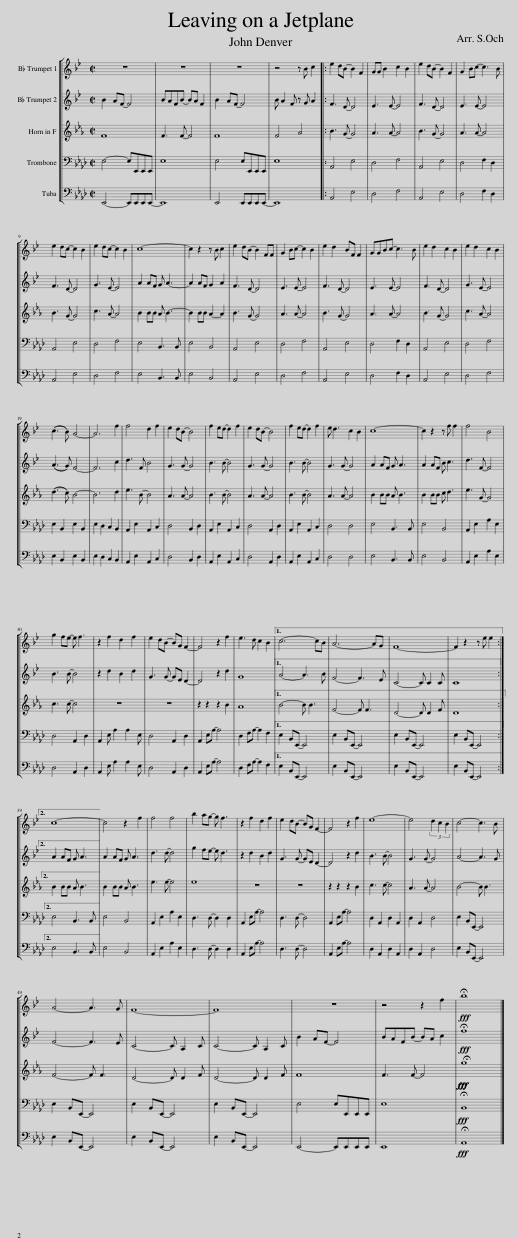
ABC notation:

X:1
%%score [ 1 2 3 4 5 ]
L:1/8
M:2/2
I:linebreak $
K:Ab
V:1 treble transpose=-2
V:2 treble transpose=-2
V:3 treble transpose=-7
V:4 bass
V:5 bass
V:1
[K:Bb] z8 | z8 | z8 | z4 z B c2 |: e2 dB- B2 F2 | %5
 GG B2 c2 B2 | e2 dB- B2 F2 | G2 Bc- c3 B |$ e2 dc- c2 B2 | e2 dc- c2 B2 | %10
 c8- | c2 z2 z B c2 | e2 dB- B2 FF | G2 Bc- c2 B2 | e2 d2 BF F2 | %15
 GGBc- c3 B | e2 d2 c2 B2 | e2 d2 c2 B2 |$ ((c3 B)) A4- | A6 f2 | %20
 f4 d2 f2 | e2 dB- B4 | f2 ed- d2 f2 | e2 dB- B4 | f2 ed- d2 f2 | %25
 e d3 c2 B2 | c8- | c2 z2 z f f2 | f4 B4 |$ g2 fe- e f3 | %30
 z2 f2 d2 f2 | e2 dB- BG F2- | F4 z2 f2 | e3 d c2 B2 |1 c6- cB || %35
 A6- AG | F8- | F2 z2 z e e2 :|2$ c8- || c4 z2 f2 | %40
 f4 f4 | b2 ag- g f3 | z2 f2 d2 f2 | e2 dB- BG F2- | F4 z2 f2 | %45
 e8- | e4 (3d2 c2 B2 | c4- c3 B |$ A4- A3 G | F8- | %50
 F8 | z8 | z4 z2 f2 |!fff! !fermata!b8 |] %54
V:2
[K:Bb] B2 AF- F4 | BAFB- BA F2 | B2 AF- F4 | B A2 F z G A2 |: F3 D- D4 | %5
 E3 E- E4 | F3 D- D4 | E3 E- E4 |$ F3 D- D4 | G3 E- E4 | %10
 A2 AF G A3- | A2 AF G2 A2 | F3 D- D4 | E3 E- E4 | F3 D- D4 | %15
 E3 E- E4 | F3 D- D4 | G3 E- E4 |$ ((A3 G)) F4- | F6 c2 | %20
 d3 F B4 | G3 G- G4 | B3 B- B4 | G3 G- G4 | B3 B- B4 | %25
 G3 G- G4 | A2 AF G A3 | A2 AF B c3 | d3 F- F4 |$ B3 B- B4 | %30
 z2 d2 B2 d2 | G3 G- GE D2- | D4 z2 d2 | G8 |1 A4- A3 B || %35
 F4- F3 E | C4- C C2 C | C8 :|2$ A2 AF G A3 || A2 AF G A3 | %40
 d3 d- d4 | g2 fe- e d3 | z2 d2 B2 d2 | G3 G- GE D2- | D4 z2 d2 | %45
 B3 B- B4 | G3 G- G4 | A4- A3 G |$ F4- F3 E | C4- C A,2 C | %50
 C4- C A,2 C | B2 AF- F4 | BAFB- BA c2 |!fff! !fermata!f8 |] %54
V:3
[K:Eb] F8 | F3 F- F4 | F8 | F4 A4 |: B3 G- G4 | %5
 A3 A- A4 | B3 G- G4 | A3 A- A4 |$ B3 G- G4 | c3 A- A4 | %10
 B2 BB A B3- | B2 BB A2- A2 | B3 G- G4 | A3 A- A4 | B3 G- G4 | %15
 A3 A- A4 | B3 G- G4 | c3 A- A4 |$ ((d3 c)) B4- | B6 d2 | %20
 e3 B- B4 | A3 A- A4 | B3 B- B4 | A3 A- A4 | B3 B- B4 | %25
 A3 A- A4 | B2 BB A B3 | B2 BB c d3 | e3 G- G4 |$ c3 c- c4 | %30
 z8 | z8 | z2 z2 z2 B2 | A8 |1 B4- B B3 || %35
 F4- F F3 | D4- D D2 F | D8 :|2$ B2 BB A B3 || B2 BB A B3 | %40
 e3 e- e4 | e8 | z8 | z8 | z2 z2 z2 B2 | %45
 c3 c- c4 | A3 A- A4 | B4- B B3 |$ F4- F F3 | D4- D D2 F | %50
 D4- D D2 F | F8 | F3 F- F4 |!fff!!fff! !fermata!e8 |] %54
V:4
 E,4- E,E,,E,,E,, | E,8 | E,4 E,E,,E,,E,, | E,8 |: A,,4 E,4 | %5
 D,4 F,4 | A,,4 E,4 | D,4 F,2 D,2 |$ A,,4 E,4 | D,4 F,4 | %10
 E,4 B,,3 B,, | E,4 B,,4 | A,,4 E,4 | D,4 F,4 | A,,4 E,4 | %15
 D,4 F,2 D,2 | A,,4 E,4 | D,4 F,4 |$ E,2 B,,2 E,2 B,,2 | E,2 D,2 C,2 B,,2 | %20
 A,,2 E,2 A,,2 C,2 | D,4 B,,2 D,2 | A,,2 E,2 A,,2 C,2 | D,4 A,,2 D,2 | A,,2 E,2 A,,2 C,2 | %25
 D,4 D,4 | E,4 B,,3 B,, | E,4 B,,4 | A,,2 E,2 A,2 E,2 |$ D,4 A,,2 D,2 | %30
 A,,2 E, A,2 A,2 E, | D,4 A,,2 D,2 | A,,2 E,A,- A,4 | D,2 F,A,- A,2 F,2 |1 E,2 B,,E,,- E,,4 || %35
 E,2 B,,E,,- E,,4 | E,2 B,,E,,- E,,4 | E,2 B,,E,,- E,,4 :|2$ E,4 B,,3 B,, || E,4 B,,4 | %40
 A,,2 E,2 A,2 E,2 | D,3 D,- D,2 D,2 | A,,2 E,A,- A,4 | D,3 D,- D,4 | A,,2 E,A,- A,4 | %45
 D,2 A,,2 D,2 A,,2 | D,2 A,,2 D,4 | E,2 B,,E,,- E,,4 |$ E,2 B,,E,,- E,,4 | E,2 B,,E,,- E,,4 | %50
 E,2 B,,E,,- E,,4 | E,4 E,E,,E,,E,, | E,8 |!fff! !fermata!E,8 |] %54
V:5
 E,,4- E,,E,,E,,E,,- | E,,8 | E,,4 E,,E,,E,,E,,- | E,,8 |: A,,4 E,4 | %5
 D,4 F,4 | A,,4 E,4 | D,4 F,2 D,2 |$ A,,4 E,4 | D,4 F,4 | %10
 E,4 B,,3 B,, | E,4 B,,4 | A,,4 E,4 | D,4 F,4 | A,,4 E,4 | %15
 D,4 F,2 D,2 | A,,4 E,4 | D,4 F,4 |$ E,2 B,,2 E,2 B,,2 | E,2 D,2 C,2 B,,2 | %20
 A,,2 E,2 A,,2 C,2 | D,4 B,,2 D,2 | A,,2 E,2 A,,2 C,2 | D,4 A,,2 D,2 | A,,2 E,2 A,,2 C,2 | %25
 D,4 D,4 | E,4 B,,3 B,, | E,4 B,,4 | A,,2 E,2 A,2 E,2 |$ D,4 A,,2 D,2 | %30
 A,,2 E, A,2 A,2 E, | D,4 A,,2 D,2 | A,,2 E,A,- A,4 | D,2 F,A,- A,2 F,2 |1 E,2 B,,E,,- E,,4 || %35
 E,2 B,,E,,- E,,4 | E,2 B,,E,,- E,,4 | E,2 B,,E,,- E,,4 :|2$ E,4 B,,3 B,, || E,4 B,,4 | %40
 A,,2 E,2 A,2 E,2 | D,3 D,- D,2 D,2 | A,,2 E,A,- A,4 | D,3 D,- D,4 | A,,2 E,A,- A,4 | %45
 D,2 A,,2 D,2 A,,2 | D,2 A,,2 D,4 | E,2 B,,E,,- E,,4 |$ E,2 B,,E,,- E,,4 | E,2 B,,E,,- E,,4 | %50
 E,2 B,,E,,- E,,4 | E,,4- E,,E,,E,,E,, | E,,8 |!fff! !fermata!A,,8 |] %54
